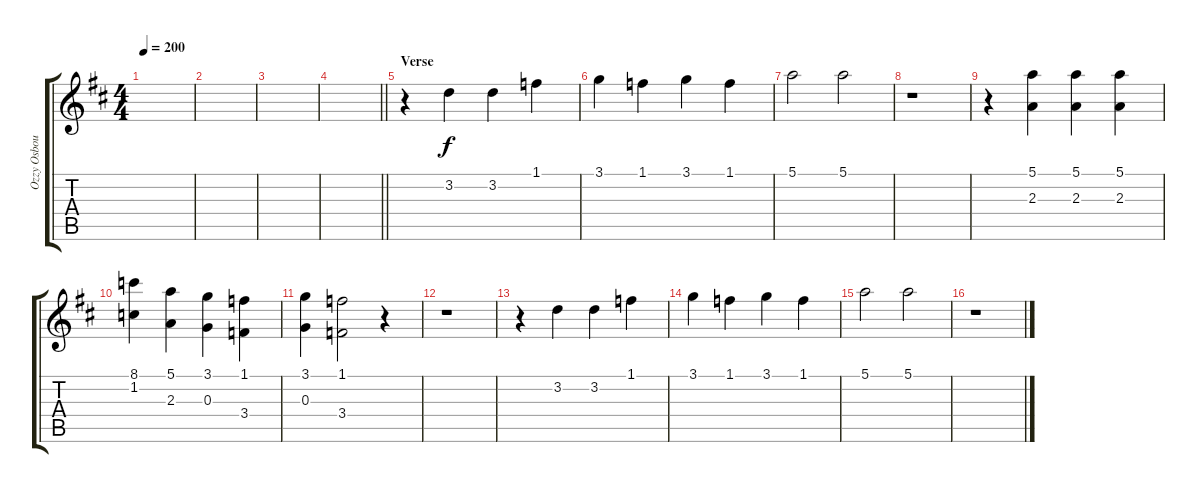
\track ("Ozzy Osbourne" "Ozzy Osbou") {instrument acousticguitarsteel}
\staff {score tabs}
\tuning (E4 B3 G3 D3 A2 E2) {hide}
\ts (4 4)
\tempo 200
\clef g2
\ks d
|
|
|
\barLineRight lightlight
|
\section ("" "Verse")
r.4 3.2.4 3.2.4 1.1.4 |
3.1.4 1.1.4 3.1.4 1.1.4 |
5.1.2 5.1.2 |
r.1 |
r.4 (5.1 2.3).4 (5.1 2.3).4 (5.1 2.3).4 |
(8.1 1.2).4 (5.1 2.3).4 (3.1 0.3).4 (1.1 3.4).4 |
(3.1 0.3).4 (1.1 3.4).2 r.4 |
r.1 |
r.4 3.2.4 3.2.4 1.1.4 |
3.1.4 1.1.4 3.1.4 1.1.4 |
5.1.2 5.1.2 |
r.1
